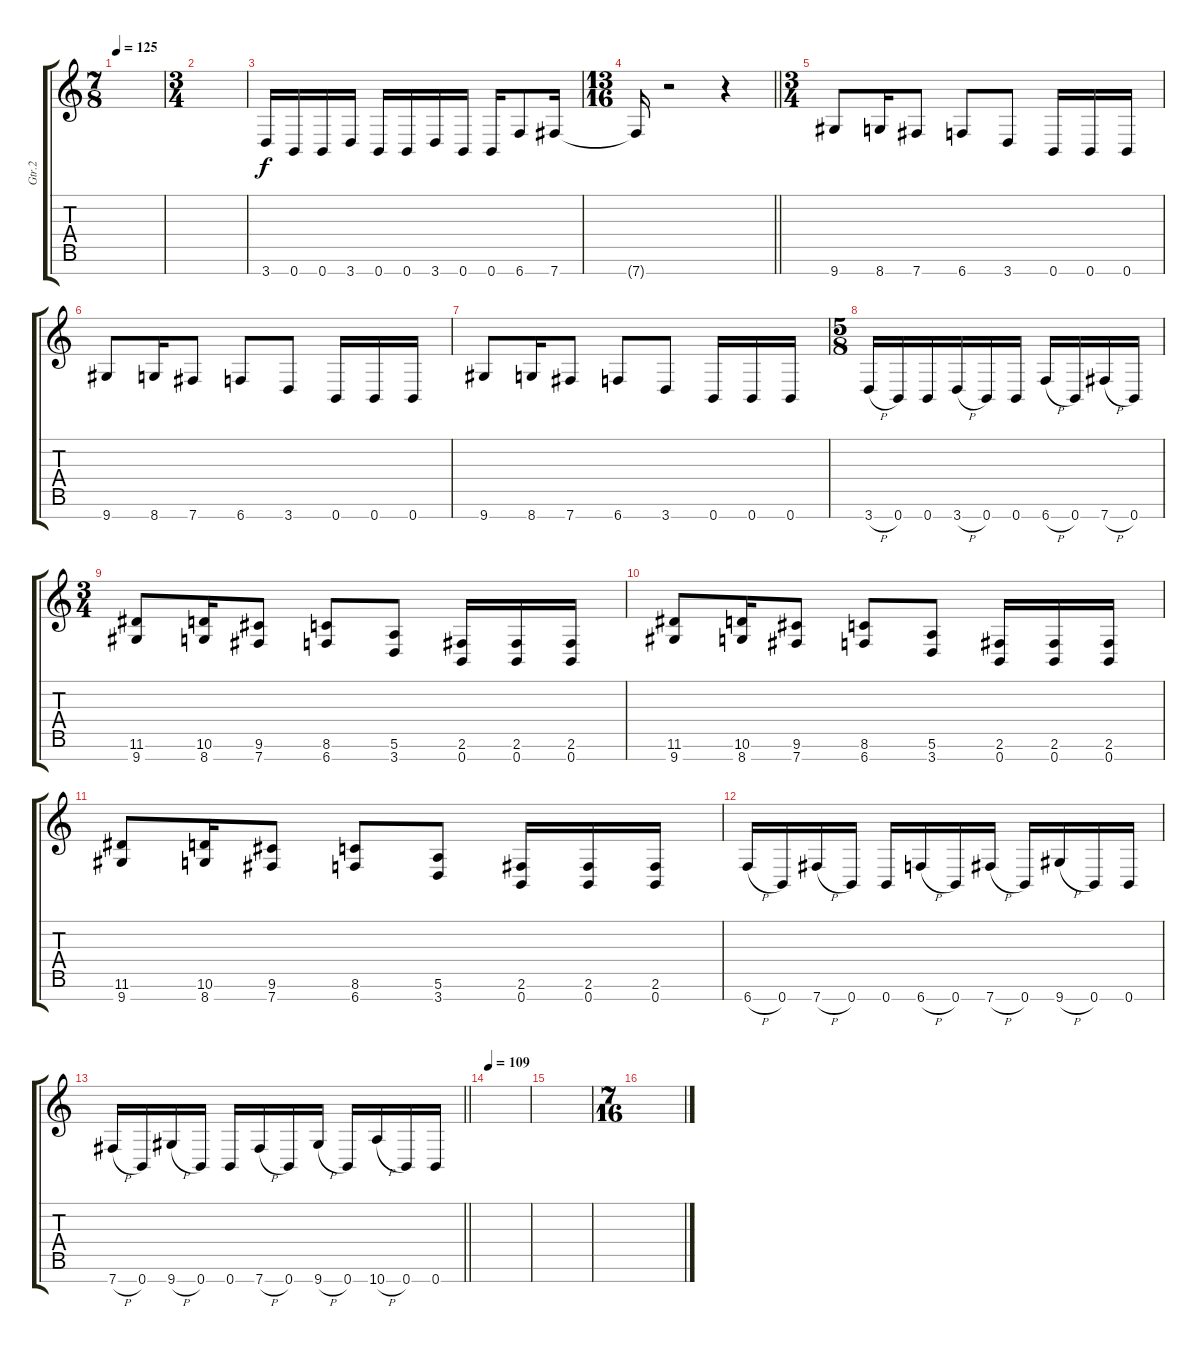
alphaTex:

\track ("Gtr.2" "Gtr.2") {instrument distortionguitar}
\staff {score tabs}
\tuning (E4 B3 G3 D3 A2 E2 B1) {hide}
\ts (7 8)
\tempo 125
\clef g2
\ks c
|
\ts (3 4)
|
3.7.16{dy f} 0.7.16 0.7.16 3.7.16 0.7.16 0.7.16 3.7.16 0.7.16 0.7.16 6.7.8 7.7.16 |
\ts (13 16)
\barLineRight lightlight
7.7{t}.16 r.2 r.4 |
\ts (3 4)
9.7.8 8.7.16 7.7.8 6.7.8 3.7.8 0.7.16 0.7.16 0.7.16 |
9.7.8 8.7.16 7.7.8 6.7.8 3.7.8 0.7.16 0.7.16 0.7.16 |
9.7.8 8.7.16 7.7.8 6.7.8 3.7.8 0.7.16 0.7.16 0.7.16 |
\ts (5 8)
3.7{h}.16 0.7.16 0.7.16 3.7{h}.16 0.7.16 0.7.16 6.7{h}.16 0.7.16 7.7{h}.16 0.7.16 |
\ts (3 4)
(11.6 9.7).8 (10.6 8.7).16 (9.6 7.7).8 (8.6 6.7).8 (5.6 3.7).8 (2.6 0.7).16 (2.6 0.7).16 (2.6 0.7).16 |
(11.6 9.7).8 (10.6 8.7).16 (9.6 7.7).8 (8.6 6.7).8 (5.6 3.7).8 (2.6 0.7).16 (2.6 0.7).16 (2.6 0.7).16 |
(11.6 9.7).8 (10.6 8.7).16 (9.6 7.7).8 (8.6 6.7).8 (5.6 3.7).8 (2.6 0.7).16 (2.6 0.7).16 (2.6 0.7).16 |
6.7{h}.16 0.7.16 7.7{h}.16 0.7.16 0.7.16 6.7{h}.16 0.7.16 7.7{h}.16 0.7.16 9.7{h}.16 0.7.16 0.7.16 |
\barLineRight lightlight
7.7{h}.16 0.7.16 9.7{h}.16 0.7.16 0.7.16 7.7{h}.16 0.7.16 9.7{h}.16 0.7.16 10.7{h}.16 0.7.16 0.7.16 |
\tempo 109
|
|
\ts (7 16)
